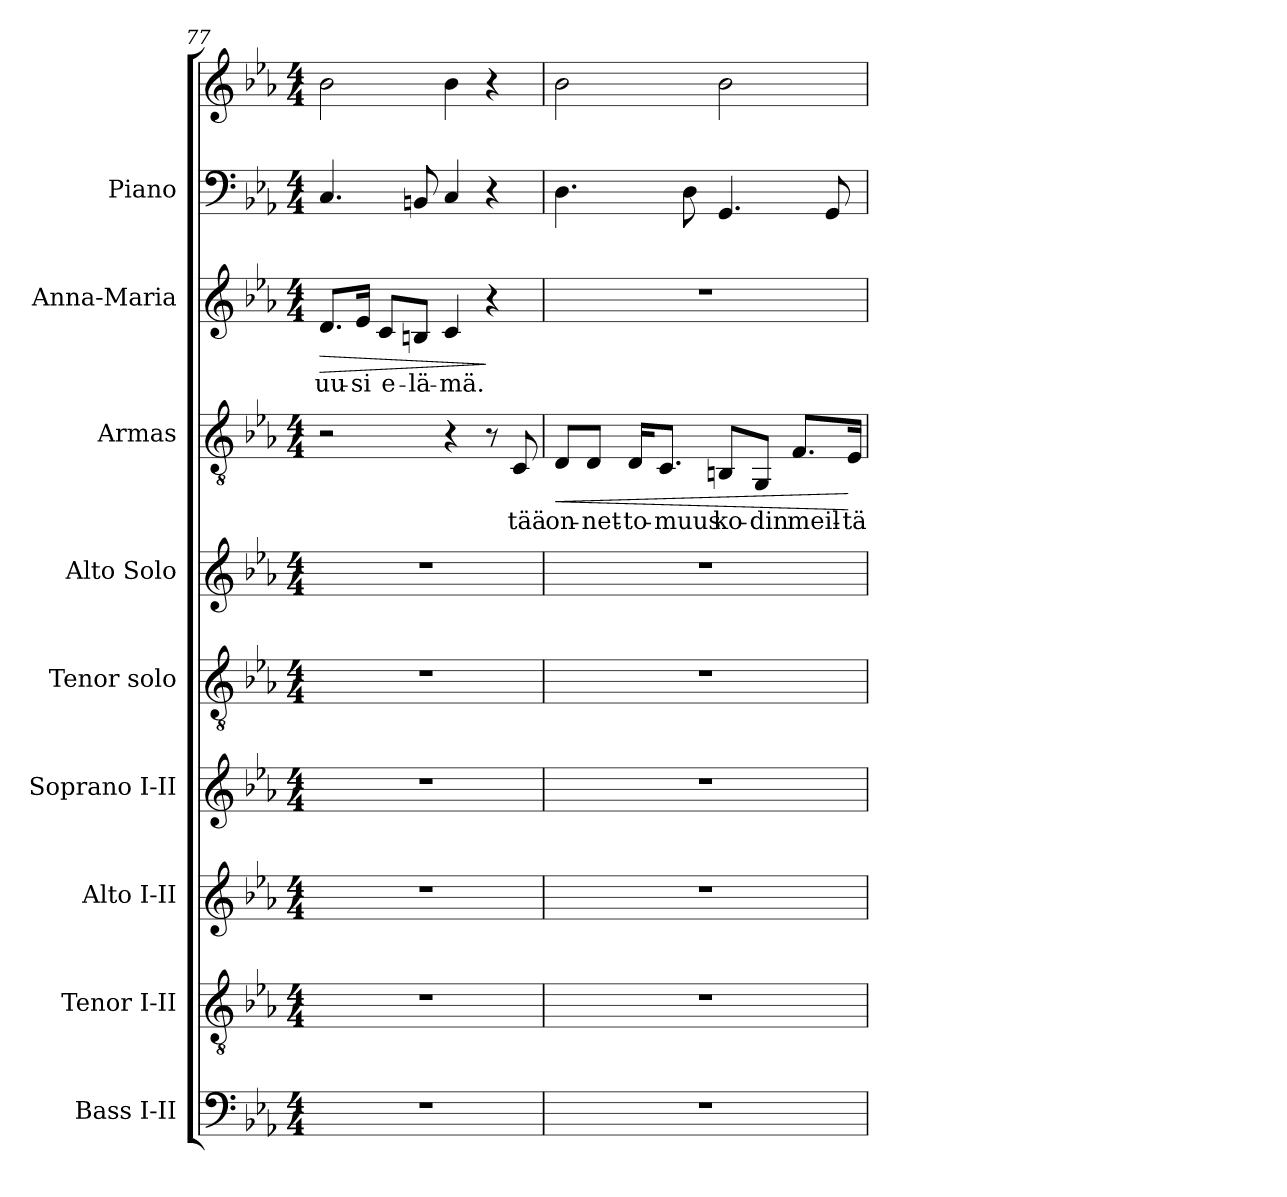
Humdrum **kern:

**kern	**kern	**kern	**kern	**kern	**kern	**kern	**text	**dynam	**kern	**text	**dynam	**kern	**kern
*part9	*part8	*part7	*part6	*part5	*part4	*part3	*part3	*part3	*part2	*part2	*part2	*part1	*part1
*staff10	*staff9	*staff8	*staff7	*staff6	*staff5	*staff4	*staff4	*staff4	*staff3	*staff3	*staff3	*staff2	*staff1
*I"Bass I-II	*I"Tenor I-II	*I"Alto I-II	*I"Soprano I-II	*I"Tenor solo	*I"Alto Solo	*I"Armas	*	*	*I"Anna-Maria	*	*	*I"Piano	*
*I'B.	*I'T.	*I'A.	*I'S.	*I'T. Solo	*I'A. Solo	*I'Armas	*	*	*I'A-M	*	*	*I'Pno.	*
*clefF4	*clefGv2	*clefG2	*clefG2	*clefGv2	*clefG2	*clefGv2	*	*	*clefG2	*	*	*clefF4	*clefG2
*	*ITrd7c12	*	*	*ITrd7c12	*	*ITrd7c12	*	*	*	*	*	*	*
*k[b-e-a-]	*k[b-e-a-]	*k[b-e-a-]	*k[b-e-a-]	*k[b-e-a-]	*k[b-e-a-]	*k[b-e-a-]	*	*	*k[b-e-a-]	*	*	*k[b-e-a-]	*k[b-e-a-]
*E-:	*E-:	*E-:	*E-:	*E-:	*E-:	*E-:	*	*	*E-:	*	*	*E-:	*E-:
*M4/4	*M4/4	*M4/4	*M4/4	*M4/4	*M4/4	*M4/4	*	*	*M4/4	*	*	*M4/4	*M4/4
=77	=77	=77	=77	=77	=77	=77	=77	=77	=77	=77	=77	=77	=77
!	!	!	!	!	!	!	!	!	!	!LO:LY:b:color=#000000	!LO:HP:b	!	!
1r	1r	1r	1r	1r	1r	2r	.	.	8.di/L	uu-	>	4.Ci/	2b-i\
!	!	!	!	!	!	!	!	!	!	!LO:LY:b:color=#000000	!	!	!
.	.	.	.	.	.	.	.	.	16e-i/Jk	-si	.	.	.
!	!	!	!	!	!	!	!	!	!	!LO:LY:b:color=#000000	!	!	!
.	.	.	.	.	.	.	.	.	8ci/L	e-	.	.	.
!	!	!	!	!	!	!	!	!	!	!LO:LY:b:color=#000000	!	!	!
.	.	.	.	.	.	.	.	.	8Bni/J	-lä-	.	8BBni/	.
!	!	!	!	!	!	!	!	!	!	!LO:LY:b:color=#000000	!	!	!
.	.	.	.	.	.	4r	.	.	4ci/	-mä.	.	4Ci/	4b-i\
.	.	.	.	.	.	8r	.	.	4r	.	]	4r	4r
!	!	!	!	!	!	!	!LO:LY:b:color=#000000	!	!	!	!	!	!
.	.	.	.	.	.	8CCi/	tää	.	.	.	.	.	.
!!LO:PB:g=z
=78	=78	=78	=78	=78	=78	=78	=78	=78	=78	=78	=78	=78	=78
!	!	!	!	!	!	!	!LO:LY:b:color=#000000	!LO:HP:b	!	!	!	!	!
1r	1r	1r	1r	1r	1r	8DDi/L	on-	<	1r	.	.	4.Di\	2b-i\
!	!	!	!	!	!	!	!LO:LY:b:color=#000000	!	!	!	!	!	!
.	.	.	.	.	.	8DDi/J	-net-	.	.	.	.	.	.
!	!	!	!	!	!	!	!LO:LY:b:color=#000000	!	!	!	!	!	!
.	.	.	.	.	.	16DDi/KL	-to-	.	.	.	.	.	.
!	!	!	!	!	!	!	!LO:LY:b:color=#000000	!	!	!	!	!	!
.	.	.	.	.	.	8.CCi/J	-muus	.	.	.	.	.	.
.	.	.	.	.	.	.	.	.	.	.	.	8Di\	.
!	!	!	!	!	!	!	!LO:LY:b:color=#000000	!	!	!	!	!	!
.	.	.	.	.	.	8BBBni/L	ko-	.	.	.	.	4.GGi/	2b-i\
!	!	!	!	!	!	!	!LO:LY:b:color=#000000	!	!	!	!	!	!
.	.	.	.	.	.	8GGGi/J	-din	.	.	.	.	.	.
!	!	!	!	!	!	!	!LO:LY:b:color=#000000	!	!	!	!	!	!
.	.	.	.	.	.	8.FFi/L	meil-	.	.	.	.	.	.
.	.	.	.	.	.	.	.	.	.	.	.	8GGi/	.
!	!	!	!	!	!	!	!LO:LY:b:color=#000000	!	!	!	!	!	!
.	.	.	.	.	.	16EE-i/Jk	-tä	[	.	.	.	.	.
=	=	=	=	=	=	=	=	=	=	=	=	=	=
*-	*-	*-	*-	*-	*-	*-	*-	*-	*-	*-	*-	*-	*-
